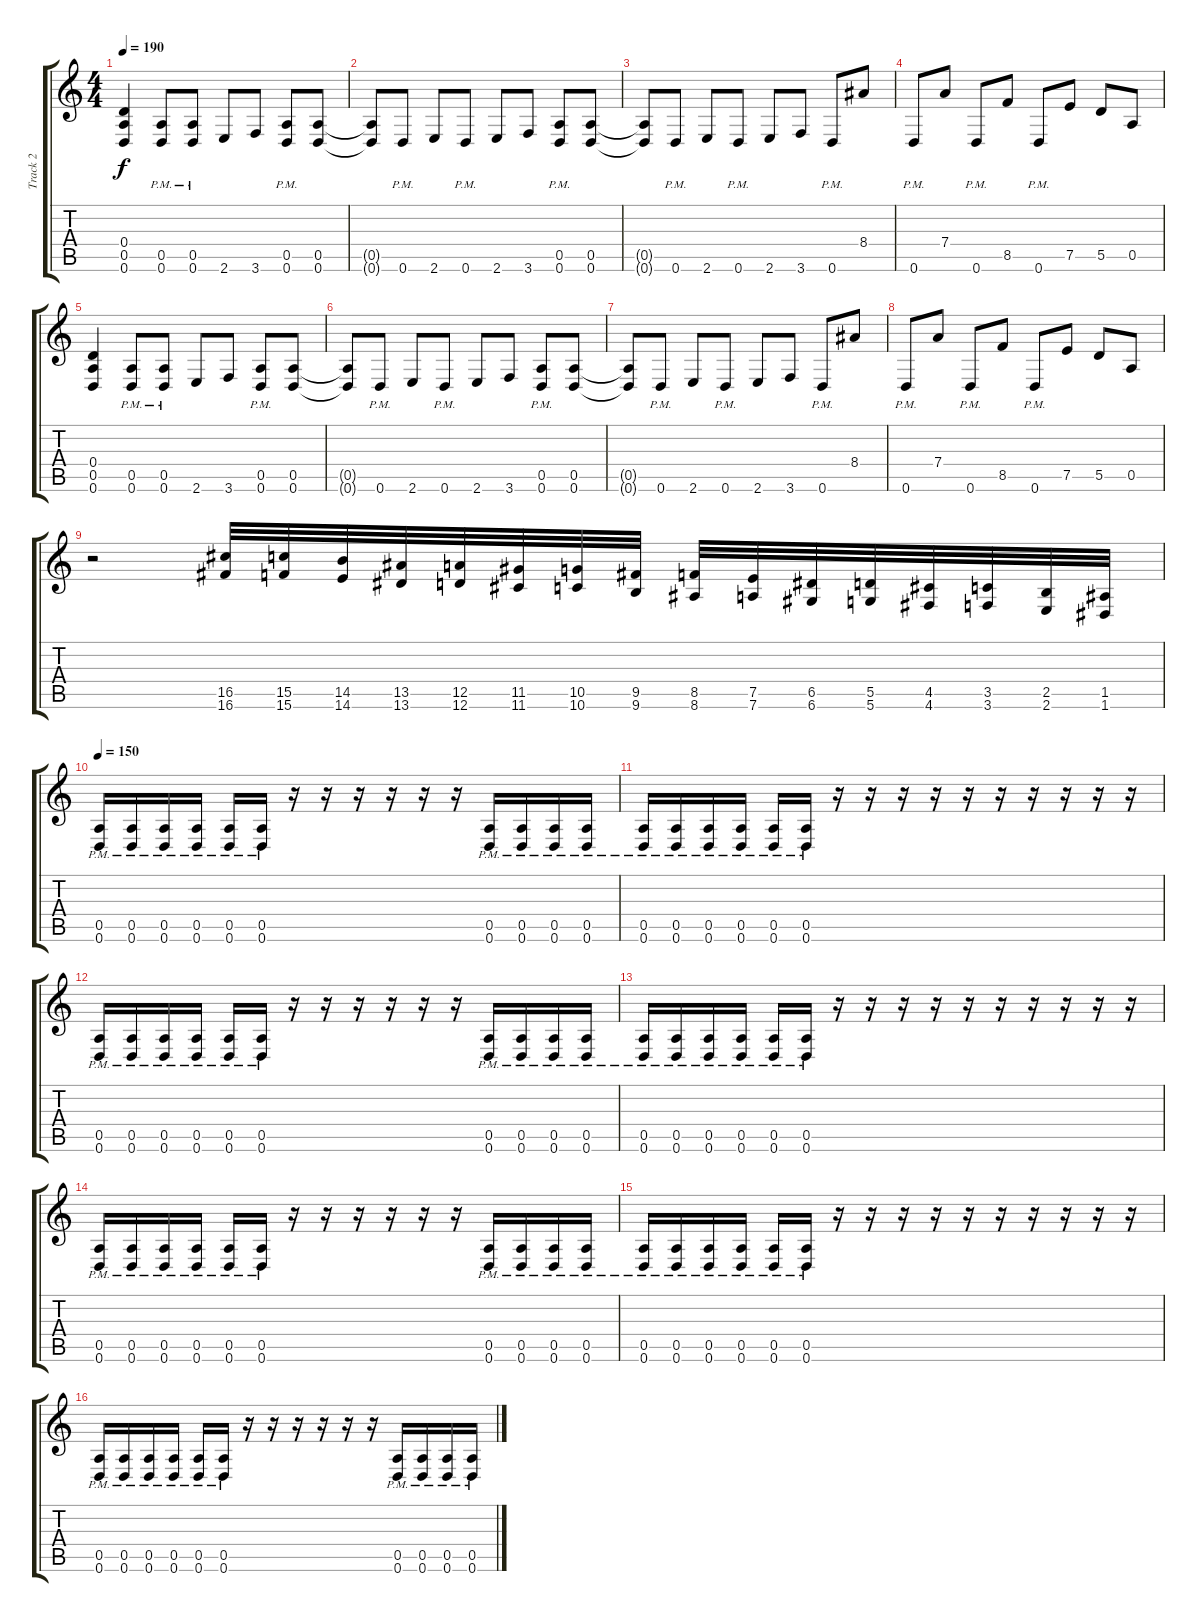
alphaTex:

\track ("Track 2" "Track 2") {instrument overdrivenguitar}
\staff {score tabs}
\tuning (E4 B3 G3 D3 A2 D2) {hide}
\ts (4 4)
\tempo 190
\clef g2
\ks c
(0.4 0.5 0.6).4{dy f} (0.5{pm} 0.6{pm}).8 (0.5{pm} 0.6{pm}).8 2.6.8 3.6.8 (0.5{pm} 0.6{pm}).8 (0.5 0.6).8 |
(0.5{t} 0.6{t}).8 0.6{pm}.8 2.6.8 0.6{pm}.8 2.6.8 3.6.8 (0.5{pm} 0.6{pm}).8 (0.5 0.6).8 |
(0.5{t} 0.6{t}).8 0.6{pm}.8 2.6.8 0.6{pm}.8 2.6.8 3.6.8 0.6{pm}.8 8.4.8 |
0.6{pm}.8 7.4.8 0.6{pm}.8 8.5.8 0.6{pm}.8 7.5.8 5.5.8 0.5.8 |
(0.4 0.5 0.6).4 (0.5{pm} 0.6{pm}).8 (0.5{pm} 0.6{pm}).8 2.6.8 3.6.8 (0.5{pm} 0.6{pm}).8 (0.5 0.6).8 |
(0.5{t} 0.6{t}).8 0.6{pm}.8 2.6.8 0.6{pm}.8 2.6.8 3.6.8 (0.5{pm} 0.6{pm}).8 (0.5 0.6).8 |
(0.5{t} 0.6{t}).8 0.6{pm}.8 2.6.8 0.6{pm}.8 2.6.8 3.6.8 0.6{pm}.8 8.4.8 |
0.6{pm}.8 7.4.8 0.6{pm}.8 8.5.8 0.6{pm}.8 7.5.8 5.5.8 0.5.8 |
r.2 (16.5 16.6).32 (15.5 15.6).32 (14.5 14.6).32 (13.5 13.6).32 (12.5 12.6).32 (11.5 11.6).32 (10.5 10.6).32 (9.5 9.6).32 (8.5 8.6).32 (7.5 7.6).32 (6.5 6.6).32 (5.5 5.6).32 (4.5 4.6).32 (3.5 3.6).32 (2.5 2.6).32 (1.5 1.6).32 |
\tempo 150
(0.5{pm} 0.6{pm}).16 (0.5{pm} 0.6{pm}).16 (0.5{pm} 0.6{pm}).16 (0.5{pm} 0.6{pm}).16 (0.5{pm} 0.6{pm}).16 (0.5{pm} 0.6{pm}).16 r.16 r.16 r.16 r.16 r.16 r.16 (0.5{pm} 0.6{pm}).16 (0.5{pm} 0.6{pm}).16 (0.5{pm} 0.6{pm}).16 (0.5{pm} 0.6{pm}).16 |
(0.5{pm} 0.6{pm}).16 (0.5{pm} 0.6{pm}).16 (0.5{pm} 0.6{pm}).16 (0.5{pm} 0.6{pm}).16 (0.5{pm} 0.6{pm}).16 (0.5{pm} 0.6{pm}).16 r.16 r.16 r.16 r.16 r.16 r.16 r.16 r.16 r.16 r.16 |
(0.5{pm} 0.6{pm}).16 (0.5{pm} 0.6{pm}).16 (0.5{pm} 0.6{pm}).16 (0.5{pm} 0.6{pm}).16 (0.5{pm} 0.6{pm}).16 (0.5{pm} 0.6{pm}).16 r.16 r.16 r.16 r.16 r.16 r.16 (0.5{pm} 0.6{pm}).16 (0.5{pm} 0.6{pm}).16 (0.5{pm} 0.6{pm}).16 (0.5{pm} 0.6{pm}).16 |
(0.5{pm} 0.6{pm}).16 (0.5{pm} 0.6{pm}).16 (0.5{pm} 0.6{pm}).16 (0.5{pm} 0.6{pm}).16 (0.5{pm} 0.6{pm}).16 (0.5{pm} 0.6{pm}).16 r.16 r.16 r.16 r.16 r.16 r.16 r.16 r.16 r.16 r.16 |
(0.5{pm} 0.6{pm}).16 (0.5{pm} 0.6{pm}).16 (0.5{pm} 0.6{pm}).16 (0.5{pm} 0.6{pm}).16 (0.5{pm} 0.6{pm}).16 (0.5{pm} 0.6{pm}).16 r.16 r.16 r.16 r.16 r.16 r.16 (0.5{pm} 0.6{pm}).16 (0.5{pm} 0.6{pm}).16 (0.5{pm} 0.6{pm}).16 (0.5{pm} 0.6{pm}).16 |
(0.5{pm} 0.6{pm}).16 (0.5{pm} 0.6{pm}).16 (0.5{pm} 0.6{pm}).16 (0.5{pm} 0.6{pm}).16 (0.5{pm} 0.6{pm}).16 (0.5{pm} 0.6{pm}).16 r.16 r.16 r.16 r.16 r.16 r.16 r.16 r.16 r.16 r.16 |
(0.5{pm} 0.6{pm}).16 (0.5{pm} 0.6{pm}).16 (0.5{pm} 0.6{pm}).16 (0.5{pm} 0.6{pm}).16 (0.5{pm} 0.6{pm}).16 (0.5{pm} 0.6{pm}).16 r.16 r.16 r.16 r.16 r.16 r.16 (0.5{pm} 0.6{pm}).16 (0.5{pm} 0.6{pm}).16 (0.5{pm} 0.6{pm}).16 (0.5{pm} 0.6{pm}).16
